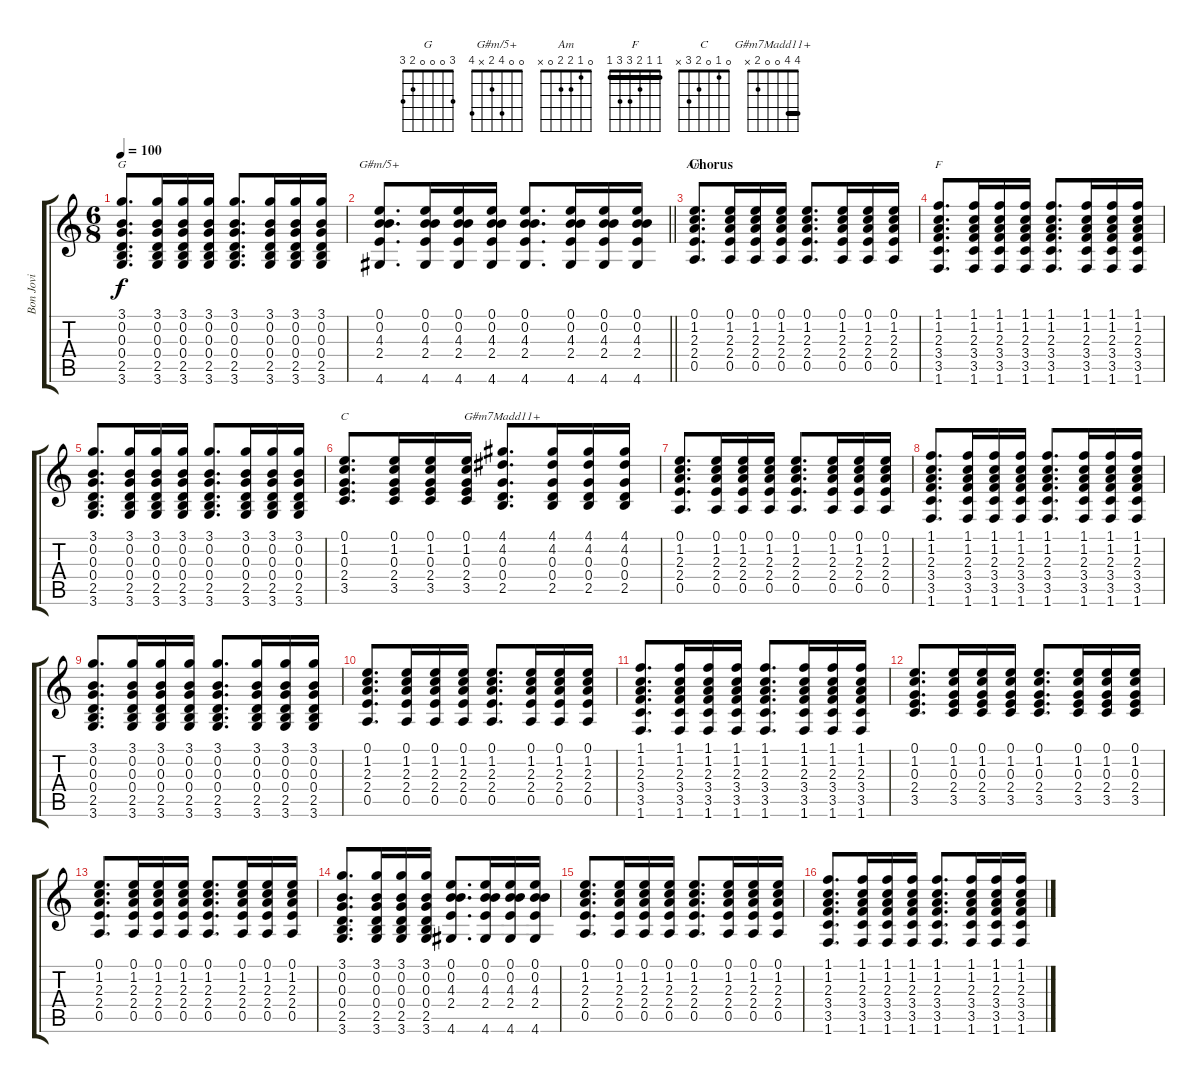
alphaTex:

\track ("Bon Jovi" "Bon Jovi") {instrument acousticguitarsteel}
\staff {score tabs}
\tuning (E4 B3 G3 D3 A2 E2) {hide}
\chord ("G" 3 0 0 0 2 3)
\chord ("G#m/5+" 0 0 4 2 x 4)
\chord ("Am" 0 1 2 2 0 x)
\chord ("F" 1 1 2 3 3 1) {barre 1}
\chord ("C" 0 1 0 2 3 x)
\chord ("G#m7Madd11+" 4 4 0 0 2 x) {barre 4}
\ts (6 8)
\tempo 100
\clef g2
\ks c
(3.1 0.2 0.3 0.4 2.5 3.6).8{d ch "G" dy f} (3.1 0.2 0.3 0.4 2.5 3.6).16 (3.1 0.2 0.3 0.4 2.5 3.6).16 (3.1 0.2 0.3 0.4 2.5 3.6).16 (3.1 0.2 0.3 0.4 2.5 3.6).8{d} (3.1 0.2 0.3 0.4 2.5 3.6).16 (3.1 0.2 0.3 0.4 2.5 3.6).16 (3.1 0.2 0.3 0.4 2.5 3.6).16 |
\barLineRight lightlight
(0.1 0.2 4.3 2.4 4.6).8{d ch "G#m/5+"} (0.1 0.2 4.3 2.4 4.6).16 (0.1 0.2 4.3 2.4 4.6).16 (0.1 0.2 4.3 2.4 4.6).16 (0.1 0.2 4.3 2.4 4.6).8{d} (0.1 0.2 4.3 2.4 4.6).16 (0.1 0.2 4.3 2.4 4.6).16 (0.1 0.2 4.3 2.4 4.6).16 |
\section ("" "Chorus")
(0.1 1.2 2.3 2.4 0.5).8{d ch "Am"} (0.1 1.2 2.3 2.4 0.5).16 (0.1 1.2 2.3 2.4 0.5).16 (0.1 1.2 2.3 2.4 0.5).16 (0.1 1.2 2.3 2.4 0.5).8{d} (0.1 1.2 2.3 2.4 0.5).16 (0.1 1.2 2.3 2.4 0.5).16 (0.1 1.2 2.3 2.4 0.5).16 |
(1.1 1.2 2.3 3.4 3.5 1.6).8{d ch "F"} (1.1 1.2 2.3 3.4 3.5 1.6).16 (1.1 1.2 2.3 3.4 3.5 1.6).16 (1.1 1.2 2.3 3.4 3.5 1.6).16 (1.1 1.2 2.3 3.4 3.5 1.6).8{d} (1.1 1.2 2.3 3.4 3.5 1.6).16 (1.1 1.2 2.3 3.4 3.5 1.6).16 (1.1 1.2 2.3 3.4 3.5 1.6).16 |
(3.1 0.2 0.3 0.4 2.5 3.6).8{d} (3.1 0.2 0.3 0.4 2.5 3.6).16 (3.1 0.2 0.3 0.4 2.5 3.6).16 (3.1 0.2 0.3 0.4 2.5 3.6).16 (3.1 0.2 0.3 0.4 2.5 3.6).8{d} (3.1 0.2 0.3 0.4 2.5 3.6).16 (3.1 0.2 0.3 0.4 2.5 3.6).16 (3.1 0.2 0.3 0.4 2.5 3.6).16 |
(0.1 1.2 0.3 2.4 3.5).8{d ch "C"} (0.1 1.2 0.3 2.4 3.5).16 (0.1 1.2 0.3 2.4 3.5).16 (0.1 1.2 0.3 2.4 3.5).16 (4.1 4.2 0.3 0.4 2.5).8{d ch "G#m7Madd11+"} (4.1 4.2 0.3 0.4 2.5).16 (4.1 4.2 0.3 0.4 2.5).16 (4.1 4.2 0.3 0.4 2.5).16 |
(0.1 1.2 2.3 2.4 0.5).8{d} (0.1 1.2 2.3 2.4 0.5).16 (0.1 1.2 2.3 2.4 0.5).16 (0.1 1.2 2.3 2.4 0.5).16 (0.1 1.2 2.3 2.4 0.5).8{d} (0.1 1.2 2.3 2.4 0.5).16 (0.1 1.2 2.3 2.4 0.5).16 (0.1 1.2 2.3 2.4 0.5).16 |
(1.1 1.2 2.3 3.4 3.5 1.6).8{d} (1.1 1.2 2.3 3.4 3.5 1.6).16 (1.1 1.2 2.3 3.4 3.5 1.6).16 (1.1 1.2 2.3 3.4 3.5 1.6).16 (1.1 1.2 2.3 3.4 3.5 1.6).8{d} (1.1 1.2 2.3 3.4 3.5 1.6).16 (1.1 1.2 2.3 3.4 3.5 1.6).16 (1.1 1.2 2.3 3.4 3.5 1.6).16 |
(3.1 0.2 0.3 0.4 2.5 3.6).8{d} (3.1 0.2 0.3 0.4 2.5 3.6).16 (3.1 0.2 0.3 0.4 2.5 3.6).16 (3.1 0.2 0.3 0.4 2.5 3.6).16 (3.1 0.2 0.3 0.4 2.5 3.6).8{d} (3.1 0.2 0.3 0.4 2.5 3.6).16 (3.1 0.2 0.3 0.4 2.5 3.6).16 (3.1 0.2 0.3 0.4 2.5 3.6).16 |
(0.1 1.2 2.3 2.4 0.5).8{d} (0.1 1.2 2.3 2.4 0.5).16 (0.1 1.2 2.3 2.4 0.5).16 (0.1 1.2 2.3 2.4 0.5).16 (0.1 1.2 2.3 2.4 0.5).8{d} (0.1 1.2 2.3 2.4 0.5).16 (0.1 1.2 2.3 2.4 0.5).16 (0.1 1.2 2.3 2.4 0.5).16 |
(1.1 1.2 2.3 3.4 3.5 1.6).8{d} (1.1 1.2 2.3 3.4 3.5 1.6).16 (1.1 1.2 2.3 3.4 3.5 1.6).16 (1.1 1.2 2.3 3.4 3.5 1.6).16 (1.1 1.2 2.3 3.4 3.5 1.6).8{d} (1.1 1.2 2.3 3.4 3.5 1.6).16 (1.1 1.2 2.3 3.4 3.5 1.6).16 (1.1 1.2 2.3 3.4 3.5 1.6).16 |
(0.1 1.2 0.3 2.4 3.5).8{d} (0.1 1.2 0.3 2.4 3.5).16 (0.1 1.2 0.3 2.4 3.5).16 (0.1 1.2 0.3 2.4 3.5).16 (0.1 1.2 0.3 2.4 3.5).8{d} (0.1 1.2 0.3 2.4 3.5).16 (0.1 1.2 0.3 2.4 3.5).16 (0.1 1.2 0.3 2.4 3.5).16 |
(0.1 1.2 2.3 2.4 0.5).8{d} (0.1 1.2 2.3 2.4 0.5).16 (0.1 1.2 2.3 2.4 0.5).16 (0.1 1.2 2.3 2.4 0.5).16 (0.1 1.2 2.3 2.4 0.5).8{d} (0.1 1.2 2.3 2.4 0.5).16 (0.1 1.2 2.3 2.4 0.5).16 (0.1 1.2 2.3 2.4 0.5).16 |
(3.1 0.2 0.3 0.4 2.5 3.6).8{d} (3.1 0.2 0.3 0.4 2.5 3.6).16 (3.1 0.2 0.3 0.4 2.5 3.6).16 (3.1 0.2 0.3 0.4 2.5 3.6).16 (0.1 0.2 4.3 2.4 4.6).8{d} (0.1 0.2 4.3 2.4 4.6).16 (0.1 0.2 4.3 2.4 4.6).16 (0.1 0.2 4.3 2.4 4.6).16 |
(0.1 1.2 2.3 2.4 0.5).8{d} (0.1 1.2 2.3 2.4 0.5).16 (0.1 1.2 2.3 2.4 0.5).16 (0.1 1.2 2.3 2.4 0.5).16 (0.1 1.2 2.3 2.4 0.5).8{d} (0.1 1.2 2.3 2.4 0.5).16 (0.1 1.2 2.3 2.4 0.5).16 (0.1 1.2 2.3 2.4 0.5).16 |
(1.1 1.2 2.3 3.4 3.5 1.6).8{d} (1.1 1.2 2.3 3.4 3.5 1.6).16 (1.1 1.2 2.3 3.4 3.5 1.6).16 (1.1 1.2 2.3 3.4 3.5 1.6).16 (1.1 1.2 2.3 3.4 3.5 1.6).8{d} (1.1 1.2 2.3 3.4 3.5 1.6).16 (1.1 1.2 2.3 3.4 3.5 1.6).16 (1.1 1.2 2.3 3.4 3.5 1.6).16
